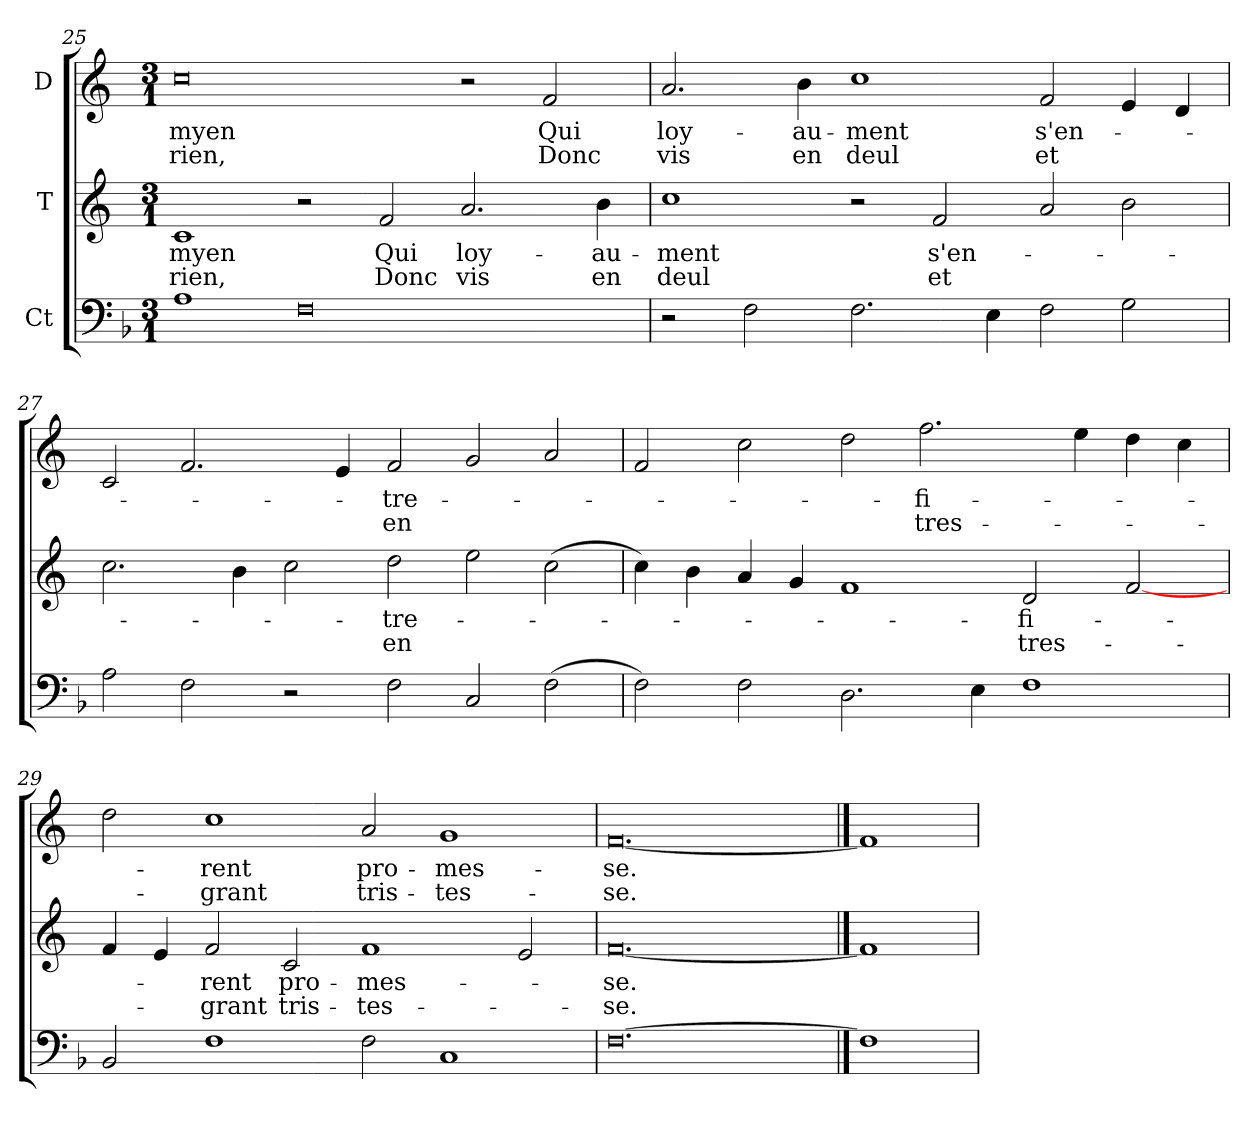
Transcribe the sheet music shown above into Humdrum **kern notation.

**kern	**kern	**text	**text	**kern	**text	**text
*part3	*part2	*part2	*part2	*part1	*part1	*part1
*staff3	*staff2	*staff2	*staff2	*staff1	*staff1	*staff1
*I"Ct	*I"T	*	*	*I"D	*	*
*clefF4	*clefG2	*	*	*clefG2	*	*
*k[b-]	*k[]	*	*	*k[]	*	*
*F:	*C:	*	*	*C:	*	*
*M3/1	*M3/1	*	*	*M3/1	*	*
=25	=25	=25	=25	=25	=25	=25
!	!	!LO:LY:b:color=#000000	!LO:LY:b:color=#000000	!	!	!
!	!	!	!	!	!LO:LY:b:color=#000000	!LO:LY:b:color=#000000
1Ai\	1ci/	myen	rien,	0cci\	myen	rien,
0Fi\	2r	.	.	.	.	.
!	!	!LO:LY:b:color=#000000	!LO:LY:b:color=#000000	!	!	!
.	2fi/	Qui	Donc	.	.	.
!	!	!LO:LY:b:color=#000000	!LO:LY:b:color=#000000	!	!	!
.	2.ai/	loy-	vis	2r	.	.
!	!	!	!	!	!LO:LY:b:color=#000000	!LO:LY:b:color=#000000
.	.	.	.	2fi/	Qui	Donc
!	!	!LO:LY:b:color=#000000	!LO:LY:b:color=#000000	!	!	!
.	4bi\	-au-	en	.	.	.
=26	=26	=26	=26	=26	=26	=26
!	!	!LO:LY:b:color=#000000	!LO:LY:b:color=#000000	!	!	!
!	!	!	!	!	!LO:LY:b:color=#000000	!LO:LY:b:color=#000000
2r	1cci\	-ment	deul	2.ai/	loy-	vis
2Fi\	.	.	.	.	.	.
!	!	!	!	!	!LO:LY:b:color=#000000	!LO:LY:b:color=#000000
.	.	.	.	4bi\	-au-	en
!	!	!	!	!	!LO:LY:b:color=#000000	!LO:LY:b:color=#000000
2.Fi\	2r	.	.	1cci\	-ment	deul
!	!	!LO:LY:b:color=#000000	!LO:LY:b:color=#000000	!	!	!
.	2fi/	s'en-	et	.	.	.
4Ei\	.	.	.	.	.	.
!	!	!	!	!	!LO:LY:b:color=#000000	!LO:LY:b:color=#000000
2Fi\	2ai/	.	.	2fi/	s'en-	et
2Gi\	2bi\	.	.	4ei/	.	.
.	.	.	.	4di/	.	.
!!LO:LB:g=z
=27	=27	=27	=27	=27	=27	=27
2Ai\	2.cci\	.	.	2ci/	.	.
2Fi\	.	.	.	2.fi/	.	.
.	4bi\	.	.	.	.	.
2r	2cci\	.	.	.	.	.
.	.	.	.	4ei/	.	.
!	!	!LO:LY:b:color=#000000	!LO:LY:b:color=#000000	!	!	!
!	!	!	!	!	!LO:LY:b:color=#000000	!LO:LY:b:color=#000000
2Fi\	2ddi\	-tre-	en	2fi/	-tre-	en
2Ci/	2eei\	.	.	2gi/	.	.
(2Fi\	(2cci\	.	.	2ai/	.	.
=28	=28	=28	=28	=28	=28	=28
2Fi\)	4cci\)	.	.	2fi/	.	.
.	4bi\	.	.	.	.	.
2Fi\	4ai/	.	.	2cci\	.	.
.	4gi/	.	.	.	.	.
2.Di\	1fi/	.	.	2ddi\	.	.
!	!	!	!	!	!LO:LY:b:color=#000000	!LO:LY:b:color=#000000
.	.	.	.	2.ffi\	-fi-	tres-
4Ei\	.	.	.	.	.	.
!	!	!LO:LY:b:color=#000000	!LO:LY:b:color=#000000	!	!	!
1Fi\	2di/	-fi-	tres-	.	.	.
.	.	.	.	4eei\	.	.
.	[2fi/	.	.	4ddi\	.	.
.	.	.	.	4cci\	.	.
=29	=29	=29	=29	=29	=29	=29
2BB-i/	4fi/	.	.	2ddi\	.	.
.	4ei/	.	.	.	.	.
!	!	!LO:LY:b:color=#000000	!LO:LY:b:color=#000000	!	!	!
!	!	!	!	!	!LO:LY:b:color=#000000	!LO:LY:b:color=#000000
1Fi\	2fi/	-rent	-grant	1cci\	-rent	-grant
!	!	!LO:LY:b:color=#000000	!LO:LY:b:color=#000000	!	!	!
.	2ci/	pro-	tris-	.	.	.
!	!	!LO:LY:b:color=#000000	!LO:LY:b:color=#000000	!	!	!
!	!	!	!	!	!LO:LY:b:color=#000000	!LO:LY:b:color=#000000
2Fi\	1fi/	-mes-	-tes-	2ai/	pro-	tris-
!	!	!	!	!	!LO:LY:b:color=#000000	!LO:LY:b:color=#000000
1Ci/	.	.	.	1gi/	-mes-	-tes-
.	2ei/	.	.	.	.	.
=30	=30	=30	=30	=30	=30	=30
!	!	!LO:LY:b:color=#000000	!LO:LY:b:color=#000000	!	!	!
!	!	!	!	!	!LO:LY:b:color=#000000	!LO:LY:b:color=#000000
[0.Fi\	[0.fi/	-se.	-se.	[0.fi/	-se.	-se.
==31	==31	==31	==31	==31	==31	==31
1Fi\]	1fi/]	.	.	1fi/]	.	.
=	=	=	=	=	=	=
*-	*-	*-	*-	*-	*-	*-
